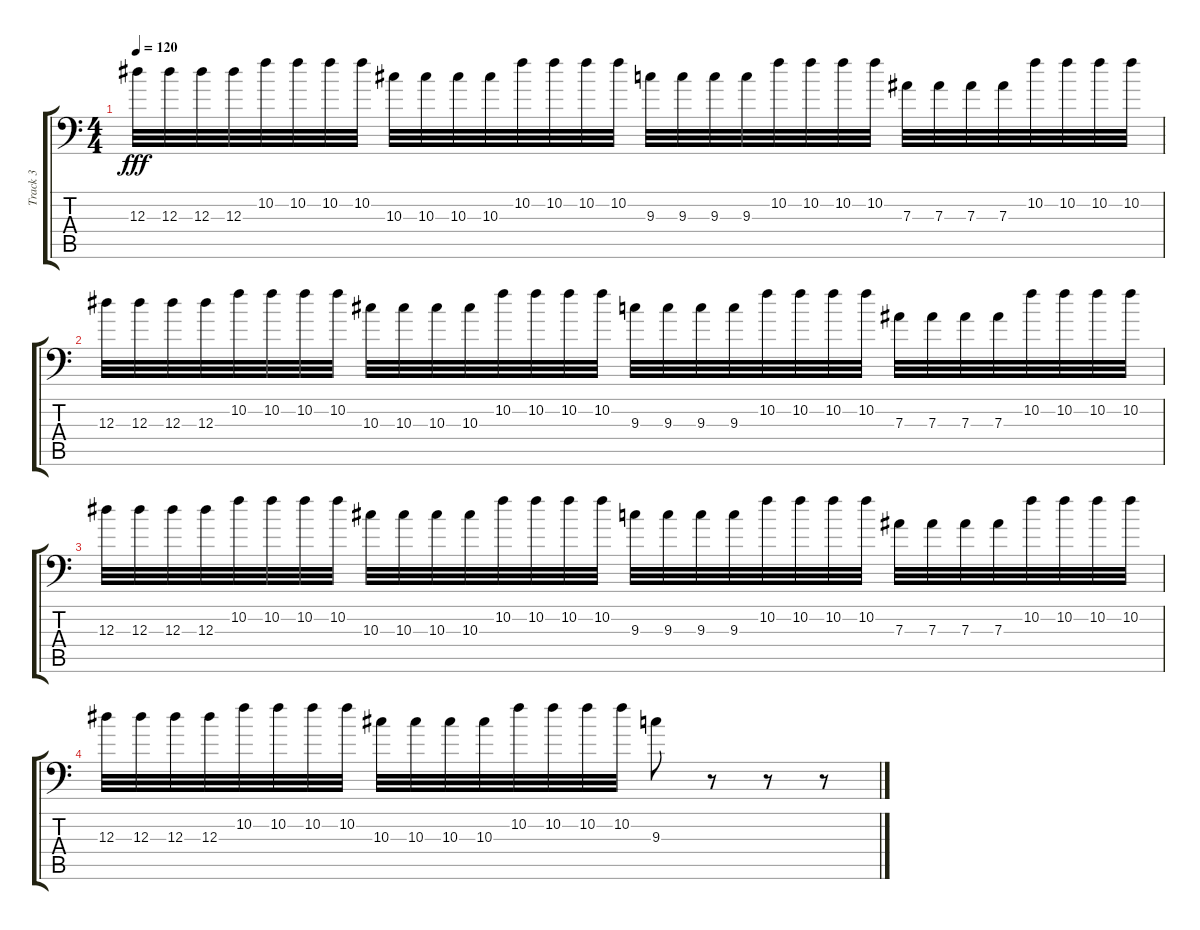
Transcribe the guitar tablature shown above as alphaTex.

\track ("Track 3" "Track 3") {instrument overdrivenguitar}
\staff {score tabs}
\tuning (C4 G3 Eb3 Bb2 F2 Bb1) {hide}
\ts (4 4)
\tempo 120
\clef f4
\ks c
12.3.32{dy fff} 12.3.32 12.3.32 12.3.32 10.2.32 10.2.32 10.2.32 10.2.32 10.3.32 10.3.32 10.3.32 10.3.32 10.2.32 10.2.32 10.2.32 10.2.32 9.3.32 9.3.32 9.3.32 9.3.32 10.2.32 10.2.32 10.2.32 10.2.32 7.3.32 7.3.32 7.3.32 7.3.32 10.2.32 10.2.32 10.2.32 10.2.32 |
12.3.32 12.3.32 12.3.32 12.3.32 10.2.32 10.2.32 10.2.32 10.2.32 10.3.32 10.3.32 10.3.32 10.3.32 10.2.32 10.2.32 10.2.32 10.2.32 9.3.32 9.3.32 9.3.32 9.3.32 10.2.32 10.2.32 10.2.32 10.2.32 7.3.32 7.3.32 7.3.32 7.3.32 10.2.32 10.2.32 10.2.32 10.2.32 |
12.3.32 12.3.32 12.3.32 12.3.32 10.2.32 10.2.32 10.2.32 10.2.32 10.3.32 10.3.32 10.3.32 10.3.32 10.2.32 10.2.32 10.2.32 10.2.32 9.3.32 9.3.32 9.3.32 9.3.32 10.2.32 10.2.32 10.2.32 10.2.32 7.3.32 7.3.32 7.3.32 7.3.32 10.2.32 10.2.32 10.2.32 10.2.32 |
12.3.32 12.3.32 12.3.32 12.3.32 10.2.32 10.2.32 10.2.32 10.2.32 10.3.32 10.3.32 10.3.32 10.3.32 10.2.32 10.2.32 10.2.32 10.2.32 9.3.8 r.8 r.8 r.8
